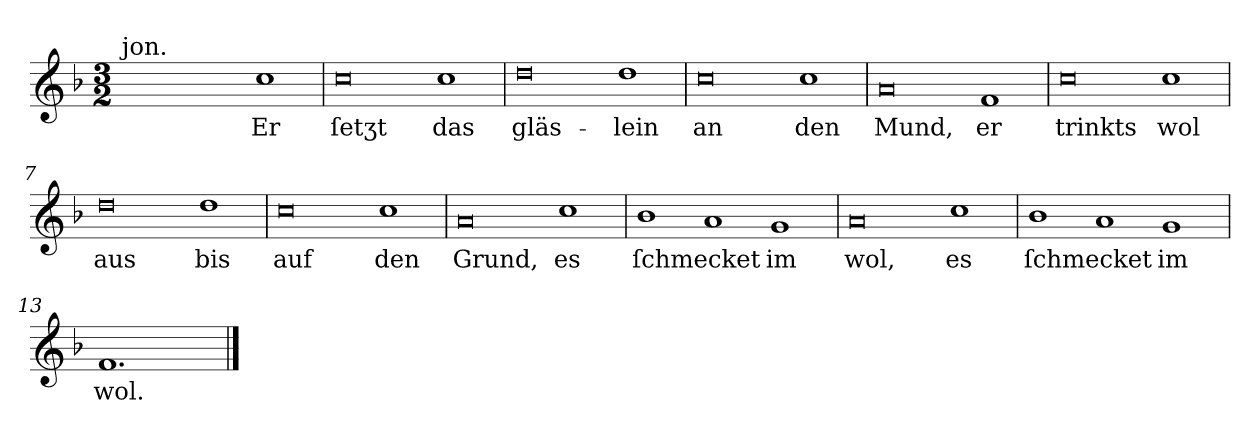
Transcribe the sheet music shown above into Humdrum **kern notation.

**kern	**text
*part1	*part1
*staff1	*staff1
*k[b-]	*
*F:ion	*
*M3/2	*
=1	=1
!LO:TX:a:t=jon.	!
!LO:N:vis=1	!
2ryy	.
!LO:N:vis=1	!
2ryy	.
!LO:N:vis=1	!
2cc	Er
=2	=2
!LO:N:vis=0	!
1cc	ſetʒt
!LO:N:vis=1	!
2cc	das
=3	=3
!LO:N:vis=0	!
1dd	gläs-
!LO:N:vis=1	!
2dd	-lein
=4	=4
!LO:N:vis=0	!
1cc	an
!LO:N:vis=1	!
2cc	den
=5	=5
!LO:N:vis=0	!
1a	Mund,
!LO:N:vis=1	!
2f	er
=6	=6
!LO:N:vis=0	!
1cc	trinkts
!LO:N:vis=1	!
2cc	wol
=7	=7
!LO:N:vis=0	!
1dd	aus
!LO:N:vis=1	!
2dd	bis
=8	=8
!LO:N:vis=0	!
1cc	auf
!LO:N:vis=1	!
2cc	den
=9	=9
!LO:N:vis=0	!
1a	Grund,
!LO:N:vis=1	!
2cc	es
=10	=10
!LO:N:vis=1	!
2b-	ſchmecket
!LO:N:vis=1	!
2a	.
!LO:N:vis=1	!
2g	im
=11	=11
!LO:N:vis=0	!
1a	wol,
!LO:N:vis=1	!
2cc	es
=12	=12
!LO:N:vis=1	!
2b-	ſchmecket
!LO:N:vis=1	!
2a	.
!LO:N:vis=1	!
2g	im
=13	=13
1.f/	wol.
==	==
*-	*-
